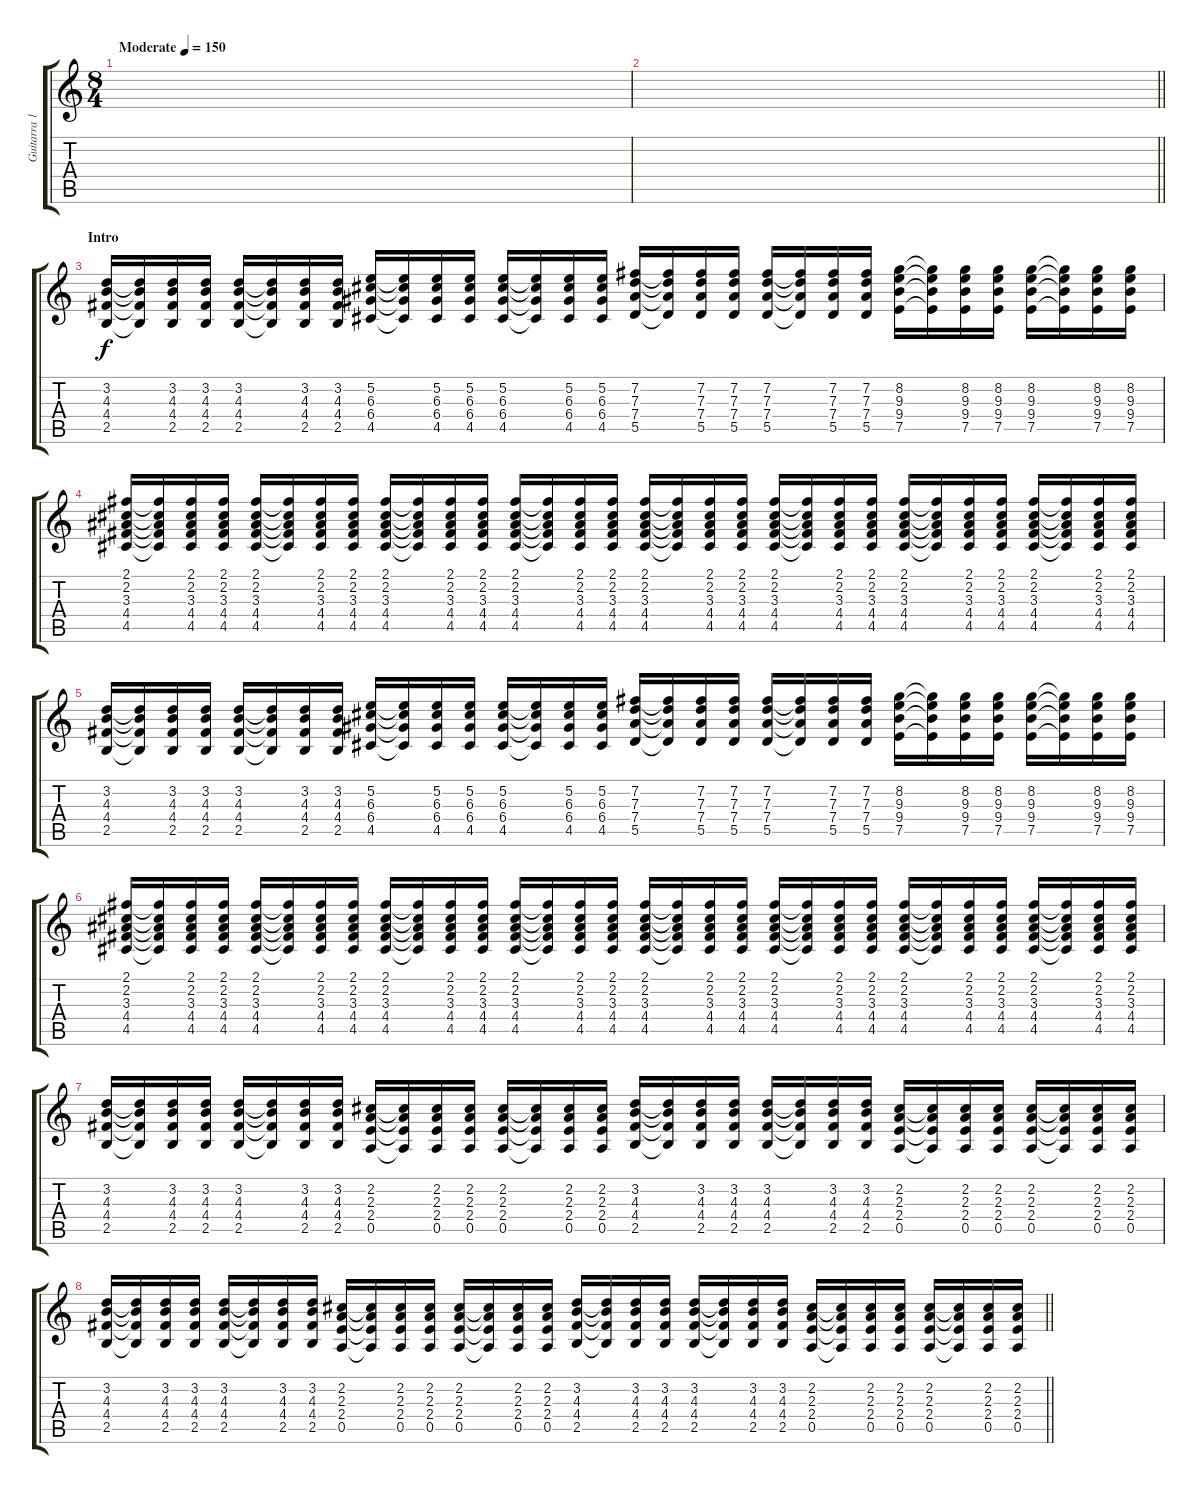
\track ("Guitarra 1" "Guitarra 1") {instrument acousticguitarsteel}
\staff {score tabs}
\tuning (E4 B3 G3 D3 A2 E2) {hide}
\ts (8 4)
\tempo (150 "Moderate")
\clef g2
\ks c
|
\barLineRight lightlight
|
\section ("" "Intro")
(3.2 4.3 4.4 2.5).16 (3.2{t} 4.3{t} 4.4{t} 2.5{t}).16 (3.2 4.3 4.4 2.5).16 (3.2 4.3 4.4 2.5).16 (3.2 4.3 4.4 2.5).16 (3.2{t} 4.3{t} 4.4{t} 2.5{t}).16 (3.2 4.3 4.4 2.5).16 (3.2 4.3 4.4 2.5).16 (5.2 6.3 6.4 4.5).16 (5.2{t} 6.3{t} 6.4{t} 4.5{t}).16 (5.2 6.3 6.4 4.5).16 (5.2 6.3 6.4 4.5).16 (5.2 6.3 6.4 4.5).16 (5.2{t} 6.3{t} 6.4{t} 4.5{t}).16 (5.2 6.3 6.4 4.5).16 (5.2 6.3 6.4 4.5).16 (7.2 7.3 7.4 5.5).16 (7.2{t} 7.3{t} 7.4{t} 5.5{t}).16 (7.2 7.3 7.4 5.5).16 (7.2 7.3 7.4 5.5).16 (7.2 7.3 7.4 5.5).16 (7.2{t} 7.3{t} 7.4{t} 5.5{t}).16 (7.2 7.3 7.4 5.5).16 (7.2 7.3 7.4 5.5).16 (8.2 9.3 9.4 7.5).16 (8.2{t} 9.3{t} 9.4{t} 7.5{t}).16 (8.2 9.3 9.4 7.5).16 (8.2 9.3 9.4 7.5).16 (8.2 9.3 9.4 7.5).16 (8.2{t} 9.3{t} 9.4{t} 7.5{t}).16 (8.2 9.3 9.4 7.5).16 (8.2 9.3 9.4 7.5).16 |
(2.1 2.2 3.3 4.4 4.5).16 (2.1{t} 2.2{t} 3.3{t} 4.4{t} 4.5{t}).16 (2.1 2.2 3.3 4.4 4.5).16 (2.1 2.2 3.3 4.4 4.5).16 (2.1 2.2 3.3 4.4 4.5).16 (2.1{t} 2.2{t} 3.3{t} 4.4{t} 4.5{t}).16 (2.1 2.2 3.3 4.4 4.5).16 (2.1 2.2 3.3 4.4 4.5).16 (2.1 2.2 3.3 4.4 4.5).16 (2.1{t} 2.2{t} 3.3{t} 4.4{t} 4.5{t}).16 (2.1 2.2 3.3 4.4 4.5).16 (2.1 2.2 3.3 4.4 4.5).16 (2.1 2.2 3.3 4.4 4.5).16 (2.1{t} 2.2{t} 3.3{t} 4.4{t} 4.5{t}).16 (2.1 2.2 3.3 4.4 4.5).16 (2.1 2.2 3.3 4.4 4.5).16 (2.1 2.2 3.3 4.4 4.5).16 (2.1{t} 2.2{t} 3.3{t} 4.4{t} 4.5{t}).16 (2.1 2.2 3.3 4.4 4.5).16 (2.1 2.2 3.3 4.4 4.5).16 (2.1 2.2 3.3 4.4 4.5).16 (2.1{t} 2.2{t} 3.3{t} 4.4{t} 4.5{t}).16 (2.1 2.2 3.3 4.4 4.5).16 (2.1 2.2 3.3 4.4 4.5).16 (2.1 2.2 3.3 4.4 4.5).16 (2.1{t} 2.2{t} 3.3{t} 4.4{t} 4.5{t}).16 (2.1 2.2 3.3 4.4 4.5).16 (2.1 2.2 3.3 4.4 4.5).16 (2.1 2.2 3.3 4.4 4.5).16 (2.1{t} 2.2{t} 3.3{t} 4.4{t} 4.5{t}).16 (2.1 2.2 3.3 4.4 4.5).16 (2.1 2.2 3.3 4.4 4.5).16 |
(3.2 4.3 4.4 2.5).16 (3.2{t} 4.3{t} 4.4{t} 2.5{t}).16 (3.2 4.3 4.4 2.5).16 (3.2 4.3 4.4 2.5).16 (3.2 4.3 4.4 2.5).16 (3.2{t} 4.3{t} 4.4{t} 2.5{t}).16 (3.2 4.3 4.4 2.5).16 (3.2 4.3 4.4 2.5).16 (5.2 6.3 6.4 4.5).16 (5.2{t} 6.3{t} 6.4{t} 4.5{t}).16 (5.2 6.3 6.4 4.5).16 (5.2 6.3 6.4 4.5).16 (5.2 6.3 6.4 4.5).16 (5.2{t} 6.3{t} 6.4{t} 4.5{t}).16 (5.2 6.3 6.4 4.5).16 (5.2 6.3 6.4 4.5).16 (7.2 7.3 7.4 5.5).16 (7.2{t} 7.3{t} 7.4{t} 5.5{t}).16 (7.2 7.3 7.4 5.5).16 (7.2 7.3 7.4 5.5).16 (7.2 7.3 7.4 5.5).16 (7.2{t} 7.3{t} 7.4{t} 5.5{t}).16 (7.2 7.3 7.4 5.5).16 (7.2 7.3 7.4 5.5).16 (8.2 9.3 9.4 7.5).16 (8.2{t} 9.3{t} 9.4{t} 7.5{t}).16 (8.2 9.3 9.4 7.5).16 (8.2 9.3 9.4 7.5).16 (8.2 9.3 9.4 7.5).16 (8.2{t} 9.3{t} 9.4{t} 7.5{t}).16 (8.2 9.3 9.4 7.5).16 (8.2 9.3 9.4 7.5).16 |
(2.1 2.2 3.3 4.4 4.5).16 (2.1{t} 2.2{t} 3.3{t} 4.4{t} 4.5{t}).16 (2.1 2.2 3.3 4.4 4.5).16 (2.1 2.2 3.3 4.4 4.5).16 (2.1 2.2 3.3 4.4 4.5).16 (2.1{t} 2.2{t} 3.3{t} 4.4{t} 4.5{t}).16 (2.1 2.2 3.3 4.4 4.5).16 (2.1 2.2 3.3 4.4 4.5).16 (2.1 2.2 3.3 4.4 4.5).16 (2.1{t} 2.2{t} 3.3{t} 4.4{t} 4.5{t}).16 (2.1 2.2 3.3 4.4 4.5).16 (2.1 2.2 3.3 4.4 4.5).16 (2.1 2.2 3.3 4.4 4.5).16 (2.1{t} 2.2{t} 3.3{t} 4.4{t} 4.5{t}).16 (2.1 2.2 3.3 4.4 4.5).16 (2.1 2.2 3.3 4.4 4.5).16 (2.1 2.2 3.3 4.4 4.5).16 (2.1{t} 2.2{t} 3.3{t} 4.4{t} 4.5{t}).16 (2.1 2.2 3.3 4.4 4.5).16 (2.1 2.2 3.3 4.4 4.5).16 (2.1 2.2 3.3 4.4 4.5).16 (2.1{t} 2.2{t} 3.3{t} 4.4{t} 4.5{t}).16 (2.1 2.2 3.3 4.4 4.5).16 (2.1 2.2 3.3 4.4 4.5).16 (2.1 2.2 3.3 4.4 4.5).16 (2.1{t} 2.2{t} 3.3{t} 4.4{t} 4.5{t}).16 (2.1 2.2 3.3 4.4 4.5).16 (2.1 2.2 3.3 4.4 4.5).16 (2.1 2.2 3.3 4.4 4.5).16 (2.1{t} 2.2{t} 3.3{t} 4.4{t} 4.5{t}).16 (2.1 2.2 3.3 4.4 4.5).16 (2.1 2.2 3.3 4.4 4.5).16 |
(3.2 4.3 4.4 2.5).16{volume 1} (3.2{t} 4.3{t} 4.4{t} 2.5{t}).16 (3.2 4.3 4.4 2.5).16 (3.2 4.3 4.4 2.5).16 (3.2 4.3 4.4 2.5).16 (3.2{t} 4.3{t} 4.4{t} 2.5{t}).16 (3.2 4.3 4.4 2.5).16 (3.2 4.3 4.4 2.5).16 (2.2 2.3 2.4 0.5).16 (2.2{t} 2.3{t} 2.4{t} 0.5{t}).16 (2.2 2.3 2.4 0.5).16 (2.2 2.3 2.4 0.5).16 (2.2 2.3 2.4 0.5).16 (2.2{t} 2.3{t} 2.4{t} 0.5{t}).16 (2.2 2.3 2.4 0.5).16 (2.2 2.3 2.4 0.5).16 (3.2 4.3 4.4 2.5).16 (3.2{t} 4.3{t} 4.4{t} 2.5{t}).16 (3.2 4.3 4.4 2.5).16 (3.2 4.3 4.4 2.5).16 (3.2 4.3 4.4 2.5).16 (3.2{t} 4.3{t} 4.4{t} 2.5{t}).16 (3.2 4.3 4.4 2.5).16 (3.2 4.3 4.4 2.5).16 (2.2 2.3 2.4 0.5).16 (2.2{t} 2.3{t} 2.4{t} 0.5{t}).16 (2.2 2.3 2.4 0.5).16 (2.2 2.3 2.4 0.5).16 (2.2 2.3 2.4 0.5).16 (2.2{t} 2.3{t} 2.4{t} 0.5{t}).16 (2.2 2.3 2.4 0.5).16 (2.2 2.3 2.4 0.5).16 |
\barLineRight lightlight
(3.2 4.3 4.4 2.5).16 (3.2{t} 4.3{t} 4.4{t} 2.5{t}).16 (3.2 4.3 4.4 2.5).16 (3.2 4.3 4.4 2.5).16 (3.2 4.3 4.4 2.5).16 (3.2{t} 4.3{t} 4.4{t} 2.5{t}).16 (3.2 4.3 4.4 2.5).16 (3.2 4.3 4.4 2.5).16 (2.2 2.3 2.4 0.5).16 (2.2{t} 2.3{t} 2.4{t} 0.5{t}).16 (2.2 2.3 2.4 0.5).16 (2.2 2.3 2.4 0.5).16 (2.2 2.3 2.4 0.5).16 (2.2{t} 2.3{t} 2.4{t} 0.5{t}).16 (2.2 2.3 2.4 0.5).16 (2.2 2.3 2.4 0.5).16 (3.2 4.3 4.4 2.5).16 (3.2{t} 4.3{t} 4.4{t} 2.5{t}).16 (3.2 4.3 4.4 2.5).16 (3.2 4.3 4.4 2.5).16 (3.2 4.3 4.4 2.5).16 (3.2{t} 4.3{t} 4.4{t} 2.5{t}).16 (3.2 4.3 4.4 2.5).16 (3.2 4.3 4.4 2.5).16 (2.2 2.3 2.4 0.5).16 (2.2{t} 2.3{t} 2.4{t} 0.5{t}).16 (2.2 2.3 2.4 0.5).16 (2.2 2.3 2.4 0.5).16 (2.2 2.3 2.4 0.5).16 (2.2{t} 2.3{t} 2.4{t} 0.5{t}).16 (2.2 2.3 2.4 0.5).16 (2.2 2.3 2.4 0.5).16
